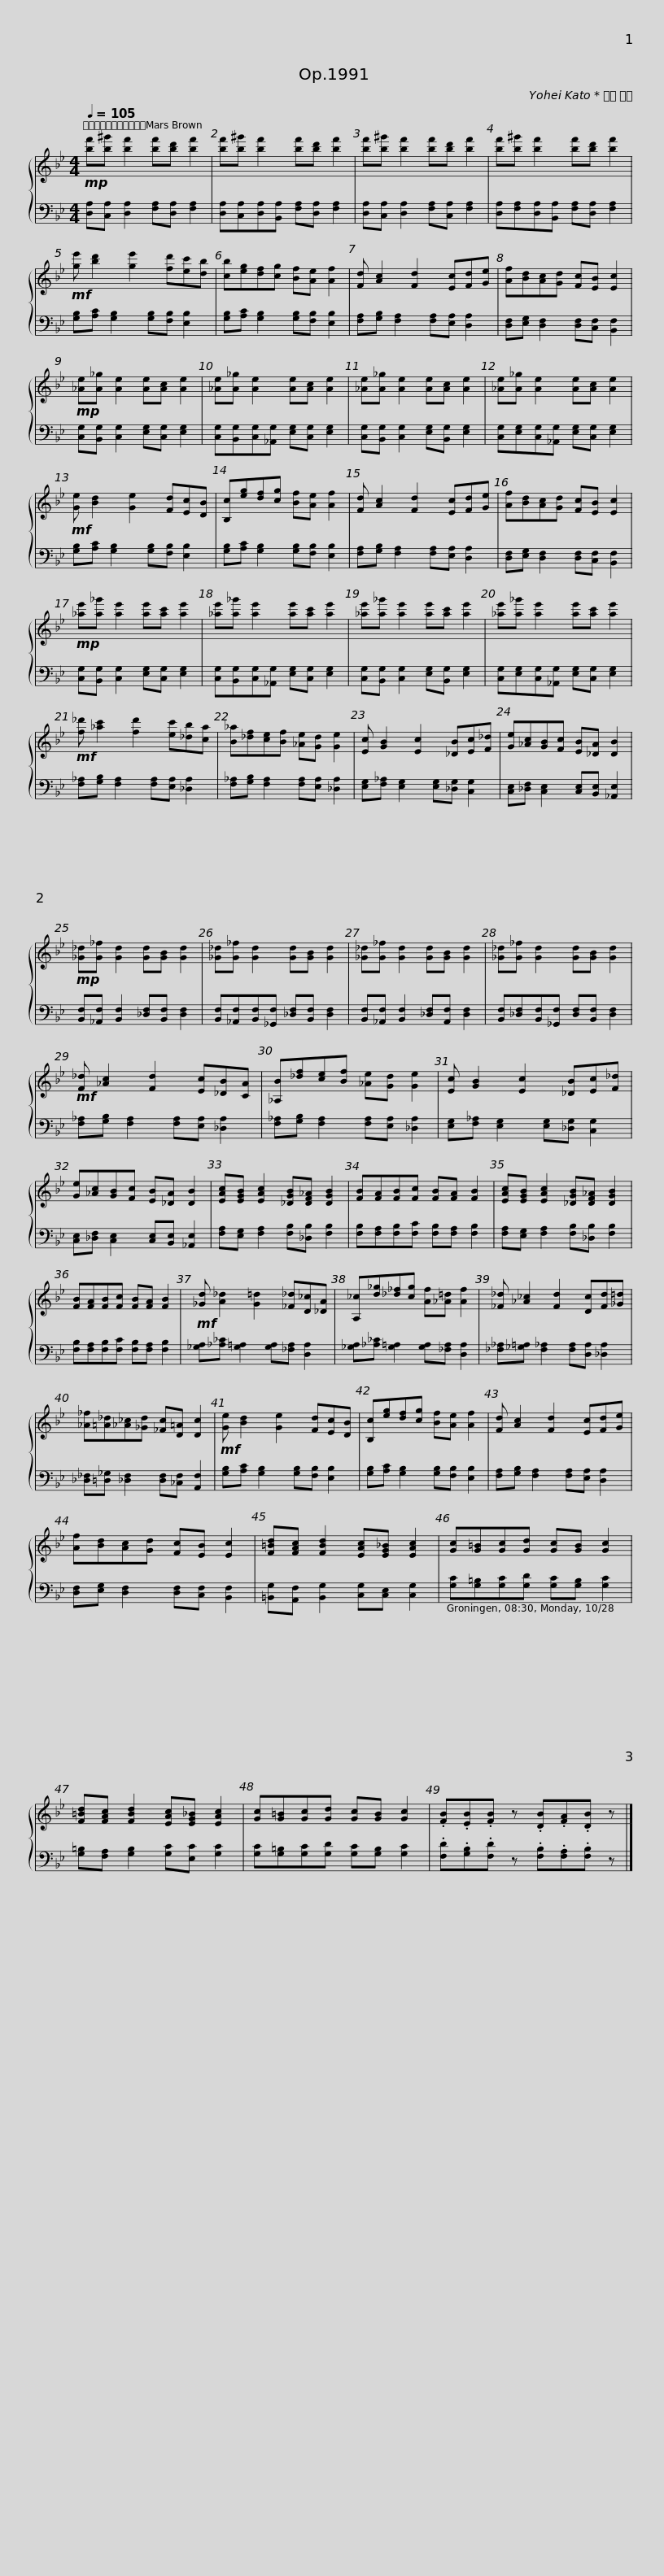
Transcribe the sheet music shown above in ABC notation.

X:1
%%score { 1 | 2 }
L:1/8
Q:1/4=105
M:4/4
I:linebreak $
K:Bb
V:1 treble
V:2 bass
V:1
!mp! [bf'][b^g'] [bf']2 [bf'][bd'] [bf']2 | [bf'][b^g'] [bf']2 [bf'][bd'] [bf']2 | [bf'][b^g'] [bf']2 [bf'][bd'] [bf']2 | [bf'][b^g'] [bf']2 [bf'][bd'] [bf']2 |$!mf! [ge'] [bd']2 [ge']2 [fd'][ec'][db] | %5
 [cb][eg][df][cg] [Bf][Ae] [Af]2 | [Fd] [Ac]2 [Fd]2 [Ec][Fd][Ge] | [Af][Bd][Ac][Gd] [Fc][EB] [Ec]2 |!mp! [_Ae][A_g] [Ae]2 [Ae][Ac] [Ae]2 |$ [_Ae][A_g] [Ae]2 [Ae][Ac] [Ae]2 | %10
 [_Ae][A_g] [Ae]2 [Ae][Ac] [Ae]2 | [_Ae][A_g] [Ae]2 [Ae][Ac] [Ae]2 |!mf! [Ge] [Bd]2 [Ge]2 [Fd][Ec][DB] | [B,c][eg][df][cg] [Bf][Ae] [Af]2 |$ [Fd] [Ac]2 [Fd]2 [Ec][Fd][Ge] | %15
 [Af][Bd][Ac][Gd] [Fc][EB] [Ec]2 |!mp! [_ae'][a_g'] [ae']2 [ae'][ac'] [ae']2 | [_ae'][a_g'] [ae']2 [ae'][ac'] [ae']2 | [_ae'][a_g'] [ae']2 [ae'][ac'] [ae']2 |$ [_ae'][a_g'] [ae']2 [ae'][ac'] [ae']2 | %20
!mf! [f_d'] [_ac']2 [fd']2 [ec'][_db][ca] | [B_a][_df][ce][Bf] [_Ae][Gd] [Ge]2 | [Ec] [GB]2 [Ec]2 [_DB][Ec][F_d] |$ [Ge][_Ac][GB][Fc] [EB][_DA] [DB]2 |!mp! [_G_d][G_f] [Gd]2 [Gd][GB] [Gd]2 | %25
 [_G_d][G_f] [Gd]2 [Gd][GB] [Gd]2 | [_G_d][G_f] [Gd]2 [Gd][GB] [Gd]2 | [_G_d][G_f] [Gd]2 [Gd][GB] [Gd]2 |$!mf! [F_d] [_Ac]2 [Fd]2 [Ec][_DB][CA] | [_A,B][_df][ce][Bf] [_Ae][Gd] [Ge]2 | %30
 [Ec] [GB]2 [Ec]2 [_DB][Ec][F_d] | [Ge][_Ac][GB][Fc] [EB][_DA] [DB]2 |$ [EAc][EGB] [EAc]2 [_DGB][DF_A] [DGB]2 | [FB][FA][FB][Fc] [FB][FA] [FB]2 | [EAc][EGB] [EAc]2 [_DGB][DF_A] [DGB]2 | %35
 [FB][FA][FB][Fc] [FB][FA] [FB]2 |!mf! [_Gd] [A_d]2 [G=d]2 [_F_d][D_c][_DA] |$ [A,_c][d_g][_d_f][cg] [Af][_A=d] [Af]2 | [_F_d] [_A_c]2 [Fd]2 [Dc][Fd][_G=d] | [_A_f][=A_d][_A_c][_Gd] [_Fc][D=A] [Dc]2 |$ %40
!mf! [Ge] [Bd]2 [Ge]2 [Fd][Ec][DB] | [B,c][eg][df][cg] [Bf][Ae] [Af]2 | [Fd] [Ac]2 [Fd]2 [Ec][Fd][Ge] | [Af][Bd][Ac][Gd] [Fc][EB] [Ec]2 | [F=Bd][FAc] [FBd]2 [EAc][EG_B] [EAc]2 |$ %45
 [Gc][G=B][Gc][Gd] [Gc][GB] [Gc]2 | [F=Bd][FAc] [FBd]2 [EAc][EG_B] [EAc]2 | [Gc][G=B][Gc][Gd] [Gc][GB] [Gc]2 | .[FB].[EB].[FB] z .[DB].[FA].[DB] z |] %49
V:2
 [D,A,][C,A,] [D,A,]2 [F,A,][D,A,] [F,A,]2 | [D,A,][C,A,][D,A,][B,,A,] [F,A,][D,A,] [F,A,]2 | [D,A,][C,A,] [D,A,]2 [F,A,][C,A,] [F,A,]2 | [D,A,][F,A,][D,A,][B,,A,] [F,A,][D,A,] [F,A,]2 |$ [G,B,][A,C] [G,B,]2 [G,B,][F,B,] [E,B,]2 | %5
 [G,B,][A,C] [G,B,]2 [G,B,][F,B,] [E,B,]2 | [F,A,][G,B,] [F,A,]2 [F,A,][E,A,] [D,A,]2 | [D,F,][E,G,] [D,F,]2 [D,F,][C,F,] [B,,F,]2 | [C,G,][B,,G,] [C,G,]2 [E,G,][C,G,] [E,G,]2 |$ [C,G,][B,,G,][C,G,][_A,,G,] [E,G,][C,G,] [E,G,]2 | %10
 [C,G,][B,,G,] [C,G,]2 [E,G,][B,,G,] [E,G,]2 | [C,G,][E,G,][C,G,][_A,,G,] [E,G,][C,G,] [E,G,]2 | [G,B,][A,C] [G,B,]2 [G,B,][F,B,] [E,B,]2 | [G,B,][A,C] [G,B,]2 [G,B,][F,B,] [E,B,]2 |$ [F,A,][G,B,] [F,A,]2 [F,A,][E,A,] [D,A,]2 | %15
 [D,F,][E,G,] [D,F,]2 [D,F,][C,F,] [B,,F,]2 | [C,G,][B,,G,] [C,G,]2 [E,G,][C,G,] [E,G,]2 | [C,G,][B,,G,][C,G,][_A,,G,] [E,G,][C,G,] [E,G,]2 | [C,G,][B,,G,] [C,G,]2 [E,G,][B,,G,] [E,G,]2 |$ [C,G,][E,G,][C,G,][_A,,G,] [E,G,][C,G,] [E,G,]2 | %20
 [F,_A,][G,B,] [F,A,]2 [F,A,][E,A,] [_D,A,]2 | [F,_A,][G,B,] [F,A,]2 [F,A,][E,A,] [_D,A,]2 | [E,G,][F,_A,] [E,G,]2 [E,G,][_D,G,] [C,G,]2 |$ [C,E,][_D,F,] [C,E,]2 [C,E,][B,,E,] [_A,,E,]2 | [B,,F,][_A,,F,] [B,,F,]2 [_D,F,][B,,F,] [D,F,]2 | %25
 [B,,F,][_A,,F,][B,,F,][_G,,F,] [_D,F,][B,,F,] [D,F,]2 | [B,,F,][_A,,F,] [B,,F,]2 [_D,F,][A,,F,] [D,F,]2 | [B,,F,][_D,F,][B,,F,][_G,,F,] [D,F,][B,,F,] [D,F,]2 |$ [F,_A,][G,B,] [F,A,]2 [F,A,][E,A,] [_D,A,]2 | [F,_A,][G,B,] [F,A,]2 [F,A,][E,A,] [_D,A,]2 | %30
 [E,G,][F,_A,] [E,G,]2 [E,G,][_D,G,] [C,G,]2 | [C,E,][_D,F,] [C,E,]2 [C,E,][B,,E,] [_A,,E,]2 |$ [F,A,][E,G,] [F,A,]2 [F,B,][_D,B,] [F,B,]2 | [F,B,][F,A,][F,B,][F,C] [F,B,][F,A,] [F,B,]2 | [F,A,][E,G,] [F,A,]2 [F,B,][_D,B,] [F,B,]2 | %35
 [F,B,][F,A,][F,B,][F,C] [F,B,][F,A,] [F,B,]2 | [_G,A,][_A,_C] [G,=A,]2 [G,A,][_F,A,] [D,A,]2 |$ [_G,A,][_A,_C] [G,=A,]2 [G,A,][_F,A,] [D,A,]2 | [_F,_A,][_G,=A,] [F,_A,]2 [F,A,][D,A,] [_D,A,]2 | [_D,_F,][=D,_G,] [_D,F,]2 [D,F,][_C,F,] [A,,F,]2 |$ %40
 [G,B,][A,C] [G,B,]2 [G,B,][F,B,] [E,B,]2 | [G,B,][A,C] [G,B,]2 [G,B,][F,B,] [E,B,]2 | [F,A,][G,B,] [F,A,]2 [F,A,][E,A,] [D,A,]2 | [D,F,][E,G,] [D,F,]2 [D,F,][C,F,] [B,,F,]2 | [=B,,G,][A,,F,] [B,,G,]2 [C,G,][C,E,] [C,G,]2 |$ %45
 [G,C][G,=B,][G,C][G,D] [G,C][G,B,] [G,C]2 | [G,=B,][F,A,] [G,B,]2 [G,C][E,C] [G,C]2 | [G,C][G,=B,][G,C][G,D] [G,C][G,B,] [G,C]2 | .[F,D].[G,B,].[F,D] z .[F,B,].[F,A,].[F,B,] z |] %49
